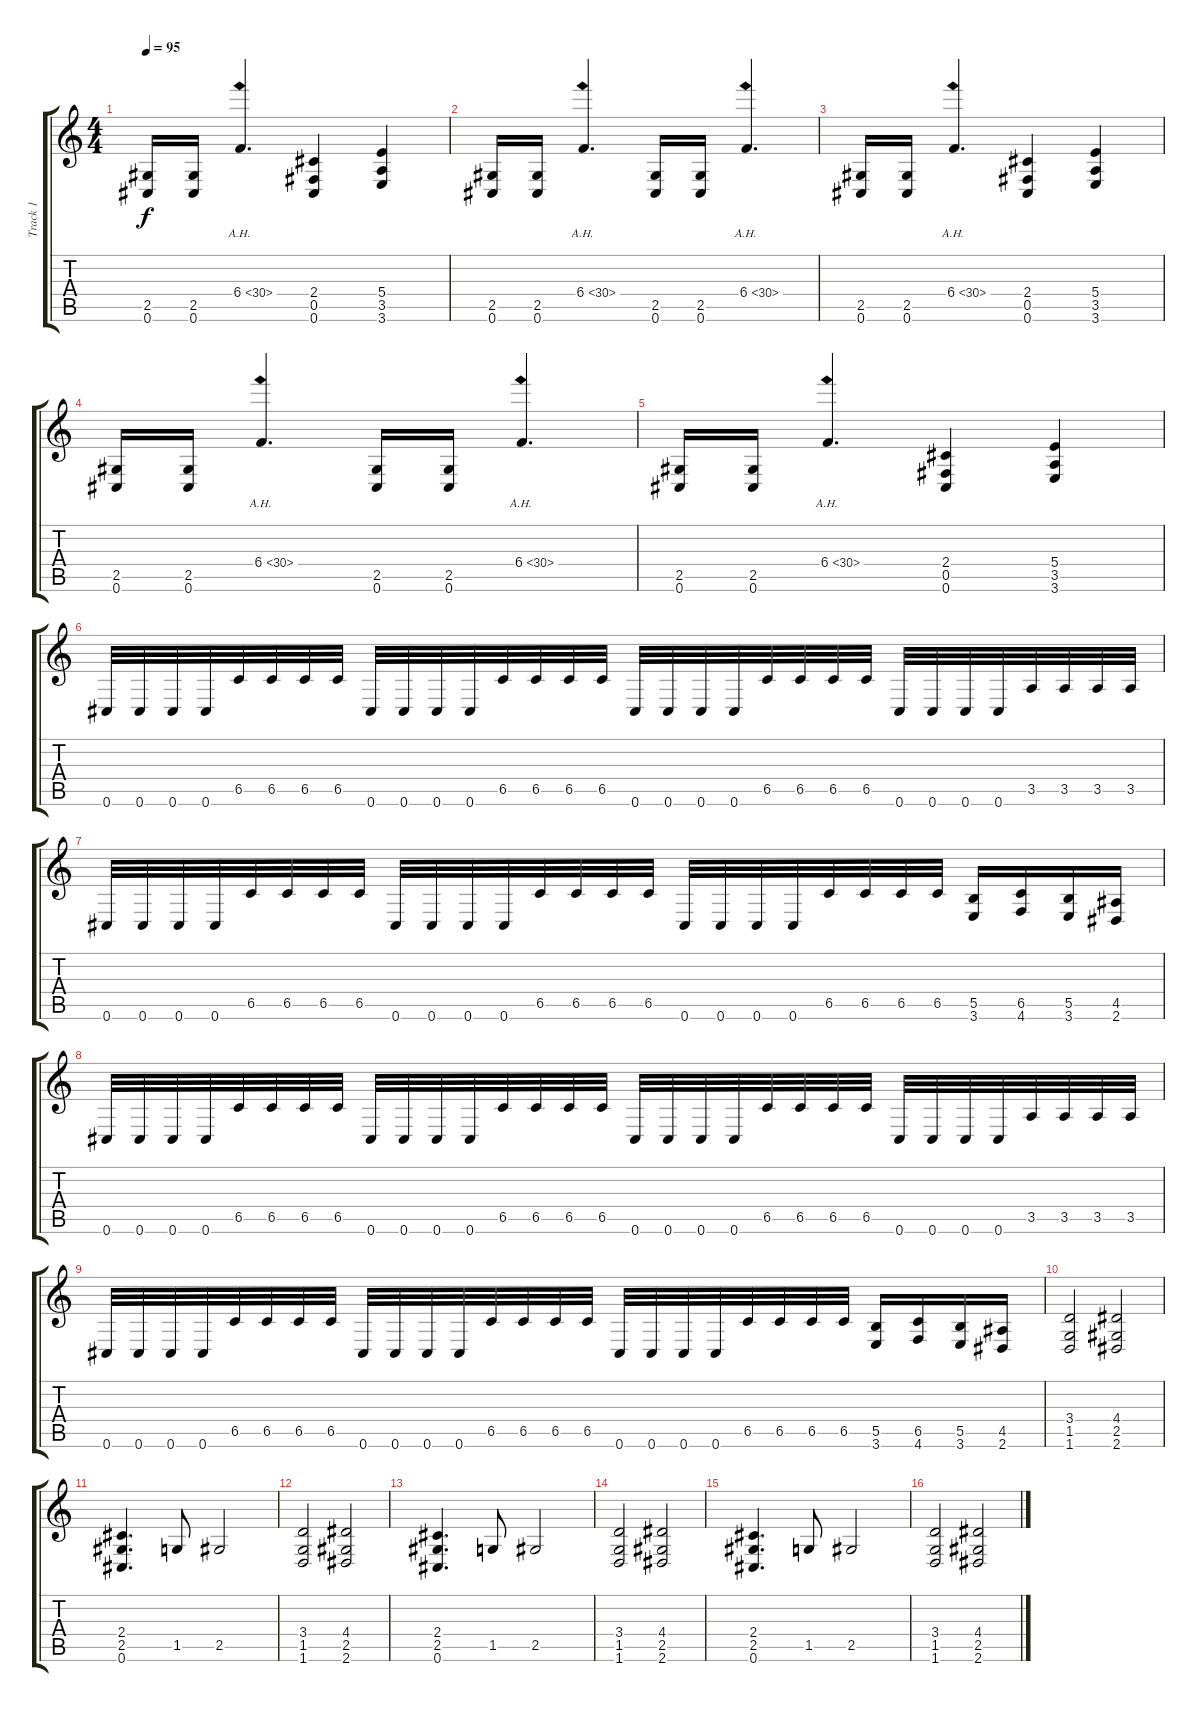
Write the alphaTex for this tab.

\track ("Track 1" "Track 1") {instrument distortionguitar}
\staff {score tabs}
\tuning (Db4 Ab3 E3 B2 Gb2 Db2) {hide}
\ts (4 4)
\tempo 95
\clef g2
\ks c
(2.5 0.6).16{dy f} (2.5 0.6).16 6.4{ah 24}.4{d} (2.4 0.5 0.6).4 (5.4 3.5 3.6).4 |
(2.5 0.6).16 (2.5 0.6).16 6.4{ah 24}.4{d} (2.5 0.6).16 (2.5 0.6).16 6.4{ah 24}.4{d} |
(2.5 0.6).16 (2.5 0.6).16 6.4{ah 24}.4{d} (2.4 0.5 0.6).4 (5.4 3.5 3.6).4 |
(2.5 0.6).16 (2.5 0.6).16 6.4{ah 24}.4{d} (2.5 0.6).16 (2.5 0.6).16 6.4{ah 24}.4{d} |
(2.5 0.6).16 (2.5 0.6).16 6.4{ah 24}.4{d} (2.4 0.5 0.6).4 (5.4 3.5 3.6).4 |
0.6.32 0.6.32 0.6.32 0.6.32 6.5.32 6.5.32 6.5.32 6.5.32 0.6.32 0.6.32 0.6.32 0.6.32 6.5.32 6.5.32 6.5.32 6.5.32 0.6.32 0.6.32 0.6.32 0.6.32 6.5.32 6.5.32 6.5.32 6.5.32 0.6.32 0.6.32 0.6.32 0.6.32 3.5.32 3.5.32 3.5.32 3.5.32 |
0.6.32 0.6.32 0.6.32 0.6.32 6.5.32 6.5.32 6.5.32 6.5.32 0.6.32 0.6.32 0.6.32 0.6.32 6.5.32 6.5.32 6.5.32 6.5.32 0.6.32 0.6.32 0.6.32 0.6.32 6.5.32 6.5.32 6.5.32 6.5.32 (5.5 3.6).16 (6.5 4.6).16 (5.5 3.6).16 (4.5 2.6).16 |
0.6.32 0.6.32 0.6.32 0.6.32 6.5.32 6.5.32 6.5.32 6.5.32 0.6.32 0.6.32 0.6.32 0.6.32 6.5.32 6.5.32 6.5.32 6.5.32 0.6.32 0.6.32 0.6.32 0.6.32 6.5.32 6.5.32 6.5.32 6.5.32 0.6.32 0.6.32 0.6.32 0.6.32 3.5.32 3.5.32 3.5.32 3.5.32 |
0.6.32 0.6.32 0.6.32 0.6.32 6.5.32 6.5.32 6.5.32 6.5.32 0.6.32 0.6.32 0.6.32 0.6.32 6.5.32 6.5.32 6.5.32 6.5.32 0.6.32 0.6.32 0.6.32 0.6.32 6.5.32 6.5.32 6.5.32 6.5.32 (5.5 3.6).16 (6.5 4.6).16 (5.5 3.6).16 (4.5 2.6).16 |
(3.4 1.5 1.6).2 (4.4 2.5 2.6).2 |
(2.4 2.5 0.6).4{d} 1.5.8 2.5.2 |
(3.4 1.5 1.6).2 (4.4 2.5 2.6).2 |
(2.4 2.5 0.6).4{d} 1.5.8 2.5.2 |
(3.4 1.5 1.6).2 (4.4 2.5 2.6).2 |
(2.4 2.5 0.6).4{d} 1.5.8 2.5.2 |
(3.4 1.5 1.6).2 (4.4 2.5 2.6).2
